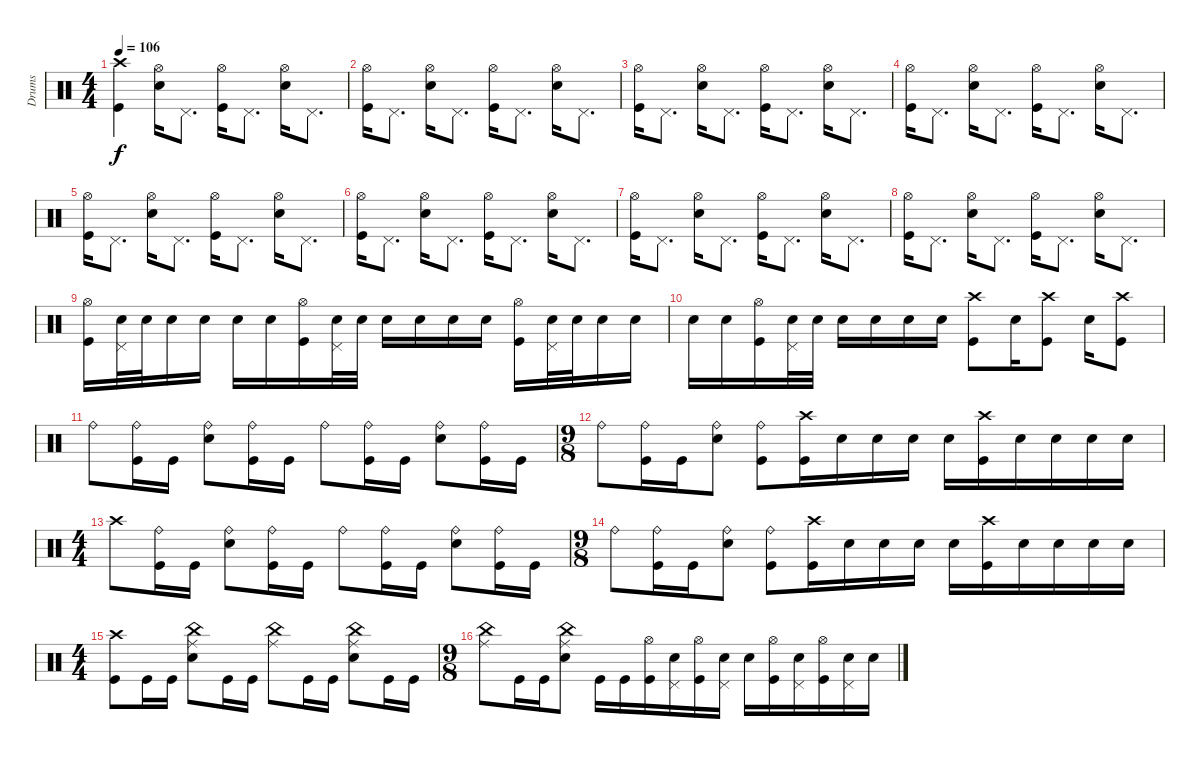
\track ("Drums" "Drums") {instrument percussion}
\staff {score}
\articulation defaults
\ts (4 4)
\tempo 106
\clef neutral
\ks c
("Crash high (hit)" "Kick (hit)").4{dy f} ("Hi-Hat (open)" "Snare (hit) 2").16 "Pedal Hi-Hat (hit)".8{d} ("Hi-Hat (open)" "Kick (hit)").16 "Pedal Hi-Hat (hit)".8{d} ("Hi-Hat (open)" "Snare (hit) 2").16 "Pedal Hi-Hat (hit)".8{d} |
("Hi-Hat (open)" "Kick (hit)").16 "Pedal Hi-Hat (hit)".8{d} ("Hi-Hat (open)" "Snare (hit) 2").16 "Pedal Hi-Hat (hit)".8{d} ("Hi-Hat (open)" "Kick (hit)").16 "Pedal Hi-Hat (hit)".8{d} ("Hi-Hat (open)" "Snare (hit) 2").16 "Pedal Hi-Hat (hit)".8{d} |
("Hi-Hat (open)" "Kick (hit)").16 "Pedal Hi-Hat (hit)".8{d} ("Hi-Hat (open)" "Snare (hit) 2").16 "Pedal Hi-Hat (hit)".8{d} ("Hi-Hat (open)" "Kick (hit)").16 "Pedal Hi-Hat (hit)".8{d} ("Hi-Hat (open)" "Snare (hit) 2").16 "Pedal Hi-Hat (hit)".8{d} |
("Hi-Hat (open)" "Kick (hit)").16 "Pedal Hi-Hat (hit)".8{d} ("Hi-Hat (open)" "Snare (hit) 2").16 "Pedal Hi-Hat (hit)".8{d} ("Hi-Hat (open)" "Kick (hit)").16 "Pedal Hi-Hat (hit)".8{d} ("Hi-Hat (open)" "Snare (hit) 2").16 "Pedal Hi-Hat (hit)".8{d} |
("Hi-Hat (open)" "Kick (hit)").16 "Pedal Hi-Hat (hit)".8{d} ("Hi-Hat (open)" "Snare (hit) 2").16 "Pedal Hi-Hat (hit)".8{d} ("Hi-Hat (open)" "Kick (hit)").16 "Pedal Hi-Hat (hit)".8{d} ("Hi-Hat (open)" "Snare (hit) 2").16 "Pedal Hi-Hat (hit)".8{d} |
("Hi-Hat (open)" "Kick (hit)").16 "Pedal Hi-Hat (hit)".8{d} ("Hi-Hat (open)" "Snare (hit) 2").16 "Pedal Hi-Hat (hit)".8{d} ("Hi-Hat (open)" "Kick (hit)").16 "Pedal Hi-Hat (hit)".8{d} ("Hi-Hat (open)" "Snare (hit) 2").16 "Pedal Hi-Hat (hit)".8{d} |
("Hi-Hat (open)" "Kick (hit)").16 "Pedal Hi-Hat (hit)".8{d} ("Hi-Hat (open)" "Snare (hit) 2").16 "Pedal Hi-Hat (hit)".8{d} ("Hi-Hat (open)" "Kick (hit)").16 "Pedal Hi-Hat (hit)".8{d} ("Hi-Hat (open)" "Snare (hit) 2").16 "Pedal Hi-Hat (hit)".8{d} |
("Hi-Hat (open)" "Kick (hit)").16 "Pedal Hi-Hat (hit)".8{d} ("Hi-Hat (open)" "Snare (hit) 2").16 "Pedal Hi-Hat (hit)".8{d} ("Hi-Hat (open)" "Kick (hit)").16 "Pedal Hi-Hat (hit)".8{d} ("Hi-Hat (open)" "Snare (hit) 2").16 "Pedal Hi-Hat (hit)".8{d} |
("Hi-Hat (open)" "Kick (hit)").16 ("Snare (hit) 2" "Pedal Hi-Hat (hit)").32 "Snare (hit) 2".32 "Snare (hit) 2".16 "Snare (hit) 2".16 "Snare (hit) 2".16 "Snare (hit) 2".16 ("Hi-Hat (open)" "Kick (hit)").16 ("Snare (hit) 2" "Pedal Hi-Hat (hit)").32 "Snare (hit) 2".32 "Snare (hit) 2".16 "Snare (hit) 2".16 "Snare (hit) 2".16 "Snare (hit) 2".16 ("Hi-Hat (open)" "Kick (hit)").16 ("Snare (hit) 2" "Pedal Hi-Hat (hit)").32 "Snare (hit) 2".32 "Snare (hit) 2".16 "Snare (hit) 2".16 |
"Snare (hit) 2".16 "Snare (hit) 2".16 ("Hi-Hat (open)" "Kick (hit)").16 ("Snare (hit) 2" "Pedal Hi-Hat (hit)").32 "Snare (hit) 2".32 "Snare (hit) 2".16 "Snare (hit) 2".16 "Snare (hit) 2".16 "Snare (hit) 2".16 ("Crash high (hit)" "Kick (hit)").8 "Electric Snare (hit)".16 ("Crash high (hit)" "Kick (hit)").8 "Electric Snare (hit)".16 ("Crash high (hit)" "Kick (hit)").8 |
"Ride (bell)".8 ("Ride (bell)" "Kick (hit)").16 "Kick (hit)".16 ("Ride (bell)" "Snare (hit) 2").8 ("Ride (bell)" "Kick (hit)").16 "Kick (hit)".16 "Ride (bell)".8 ("Ride (bell)" "Kick (hit)").16 "Kick (hit)".16 ("Ride (bell)" "Snare (hit) 2").8 ("Ride (bell)" "Kick (hit)").16 "Kick (hit)".16 |
\ts (9 8)
"Ride (bell)".8 ("Ride (bell)" "Kick (hit)").16 "Kick (hit)".16 ("Ride (bell)" "Snare (hit) 2").8 ("Ride (bell)" "Kick (hit)").8 ("Crash high (hit)" "Kick (hit)").16 "Snare (hit) 2".16 "Snare (hit) 2".16 "Snare (hit) 2".16 "Snare (hit) 2".16 ("Crash high (hit)" "Kick (hit)").16 "Snare (hit) 2".16 "Snare (hit) 2".16 "Snare (hit) 2".16 "Snare (hit) 2".16 |
\ts (4 4)
"Crash high (hit)".8 ("Ride (bell)" "Kick (hit)").16 "Kick (hit)".16 ("Ride (bell)" "Snare (hit) 2").8 ("Ride (bell)" "Kick (hit)").16 "Kick (hit)".16 "Ride (bell)".8 ("Ride (bell)" "Kick (hit)").16 "Kick (hit)".16 ("Ride (bell)" "Snare (hit) 2").8 ("Ride (bell)" "Kick (hit)").16 "Kick (hit)".16 |
\ts (9 8)
"Ride (bell)".8 ("Ride (bell)" "Kick (hit)").16 "Kick (hit)".16 ("Ride (bell)" "Snare (hit) 2").8 ("Ride (bell)" "Kick (hit)").8 ("Crash high (hit)" "Kick (hit)").16 "Snare (hit) 2".16 "Snare (hit) 2".16 "Snare (hit) 2".16 "Snare (hit) 2".16 ("Crash high (hit)" "Kick (hit)").16 "Snare (hit) 2".16 "Snare (hit) 2".16 "Snare (hit) 2".16 "Snare (hit) 2".16 |
\ts (4 4)
("Crash high (hit)" "Kick (hit)").8 "Kick (hit)".16 "Kick (hit)".16 ("Ride (middle)" "China (hit)" "Snare (hit) 2").8 "Kick (hit)".16 "Kick (hit)".16 ("Ride (middle)" "China (hit)").8 "Kick (hit)".16 "Kick (hit)".16 ("Ride (middle)" "China (hit)" "Snare (hit) 2").8 "Kick (hit)".16 "Kick (hit)".16 |
\ts (9 8)
("Ride (middle)" "China (hit)").8 "Kick (hit)".16 "Kick (hit)".16 ("Ride (middle)" "China (hit)" "Snare (hit) 2").8 "Kick (hit)".16 "Kick (hit)".16 ("Hi-Hat (open)" "Kick (hit)").16 ("Electric Snare (hit)" "Pedal Hi-Hat (hit)").16 ("Hi-Hat (open)" "Kick (hit)").16 ("Electric Snare (hit)" "Pedal Hi-Hat (hit)").16 "Electric Snare (hit)".16 ("Hi-Hat (open)" "Kick (hit)").16 ("Electric Snare (hit)" "Pedal Hi-Hat (hit)").16 ("Hi-Hat (open)" "Kick (hit)").16 ("Electric Snare (hit)" "Pedal Hi-Hat (hit)").16 "Electric Snare (hit)".16
